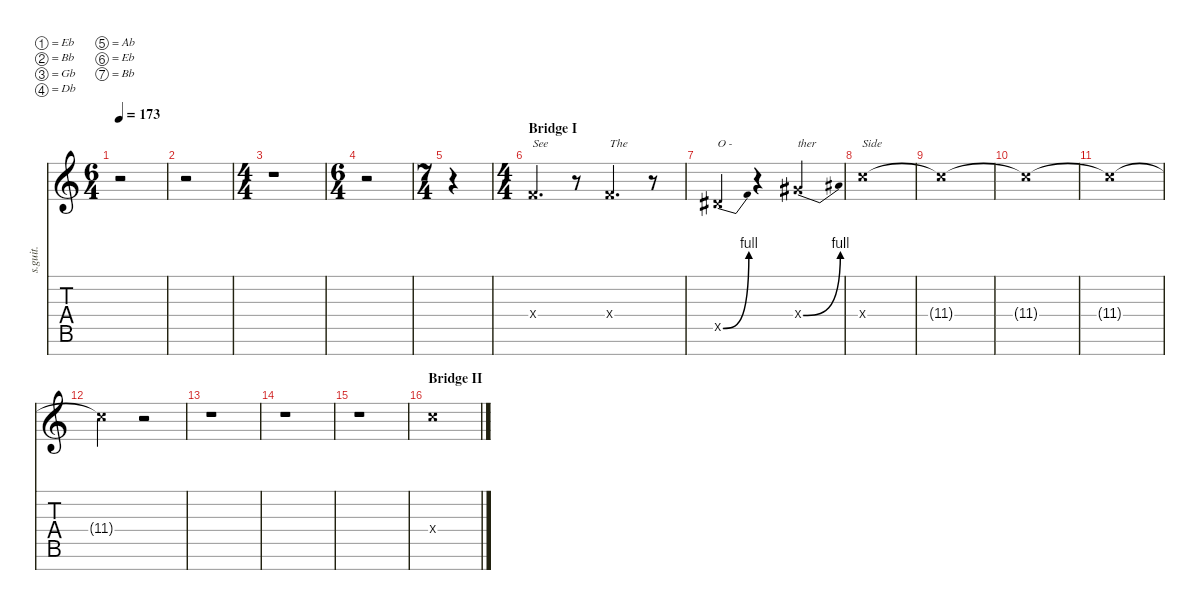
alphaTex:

\defaultSystemsLayout 4
\hideDynamics
\bracketExtendMode nobrackets
\track ("Vessel" "s.guit.") {instrument bassoon}
\staff {score tabs}
\tuning (Eb4 Bb3 Gb3 Db3 Ab2 Eb2 Bb1)
\displaytranspose 12
\ts (6 4)
\beaming (8 2 2 2 2)
\tempo 173
\clef g2
\ks c
r.2{dy mf} |
r.2 |
\ts (4 4)
\beaming (8 2 2 2 2)
r.1 |
\ts (6 4)
\beaming (8 2 2 2 2)
r.2 |
\ts (7 4)
\beaming (8 2 2 2 2)
r.4 |
\ts (4 4)
\beaming (8 2 2 2 2)
\section ("" "Bridge I")
4.4{x}.4{d txt "See" lyrics (0 "") lyrics (1 "") lyrics (2 "") lyrics (3 "") lyrics (4 "")} r.8 4.4{x}.4{d txt "The" lyrics (0 "") lyrics (1 "") lyrics (2 "") lyrics (3 "") lyrics (4 "")} r.8 |
7.5{be (bend 0 0 58.8 4) x acc #}.4{txt "O - " lyrics (0 "") lyrics (1 "") lyrics (2 "") lyrics (3 "") lyrics (4 "")} r.4 7.4{be (bend 0 0 10.799999999999999 4) x acc #}.2{txt "ther" lyrics (0 "") lyrics (1 "") lyrics (2 "") lyrics (3 "") lyrics (4 "")} |
11.4{x}.1{txt "Side" lyrics (0 "") lyrics (1 "") lyrics (2 "") lyrics (3 "") lyrics (4 "")} |
11.4{x t}.1{lyrics (0 "") lyrics (1 "") lyrics (2 "") lyrics (3 "") lyrics (4 "")} |
11.4{x t}.1{lyrics (0 "") lyrics (1 "") lyrics (2 "") lyrics (3 "") lyrics (4 "")} |
11.4{x t}.1{lyrics (0 "") lyrics (1 "") lyrics (2 "") lyrics (3 "") lyrics (4 "")} |
11.4{x t}.2{lyrics (0 "") lyrics (1 "") lyrics (2 "") lyrics (3 "") lyrics (4 "")} r.2 |
r.1 |
r.1 |
r.1 |
\section ("" "Bridge II")
11.4{x}.1{lyrics (0 "") lyrics (1 "") lyrics (2 "") lyrics (3 "") lyrics (4 "")}
